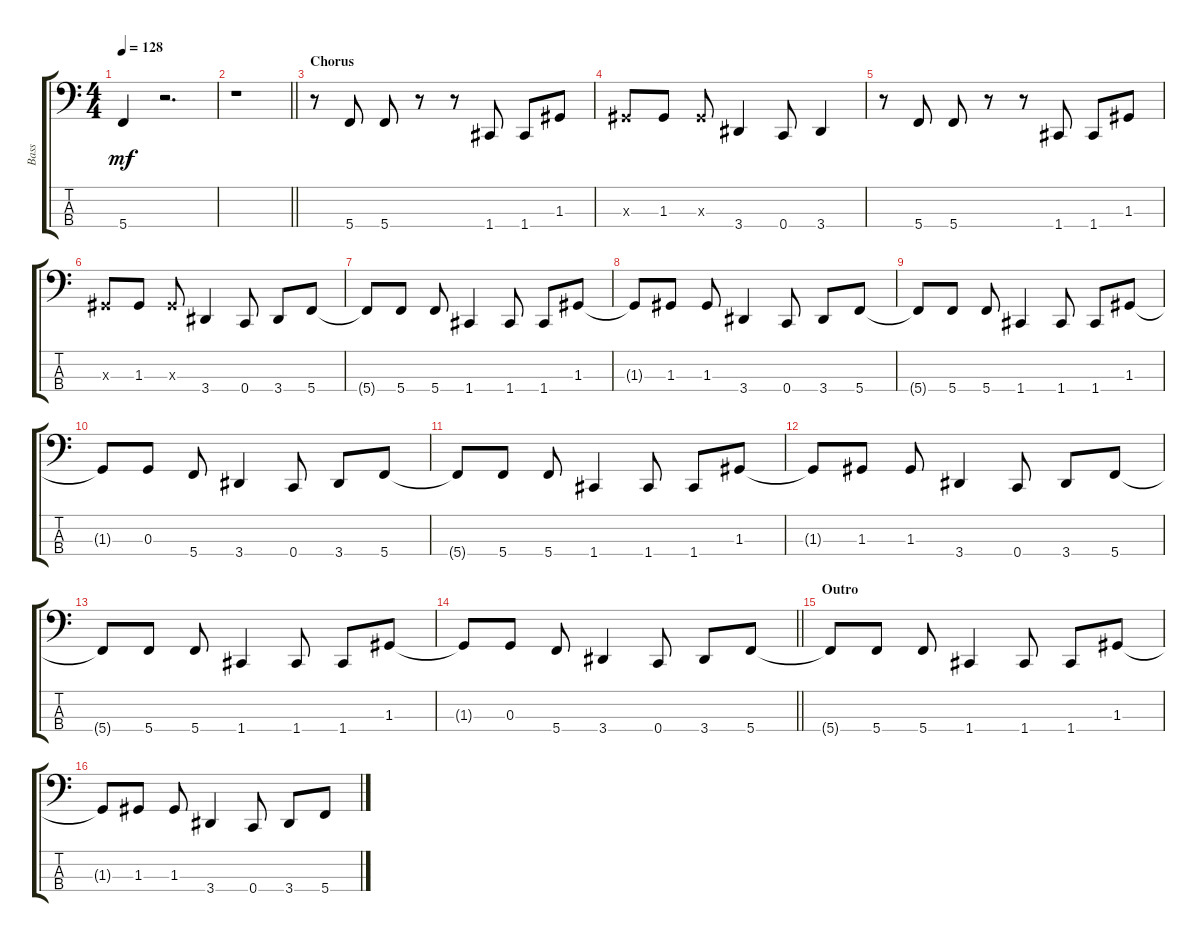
\track ("Bass" "Bass") {instrument electricbasspick}
\staff {score tabs}
\tuning (F2 C2 G1 C1) {hide}
\ts (4 4)
\tempo 128
\clef f4
\ks c
5.4{t}.4{dy mf} r.2{d} |
\barLineRight lightlight
r.1 |
\section ("" "Chorus")
r.8 5.4.8 5.4.8 r.8 r.8 1.4.8 1.4.8 1.3.8 |
1.3{x}.8 1.3.8 1.3{x}.8 3.4.4 0.4.8 3.4.4 |
r.8 5.4.8 5.4.8 r.8 r.8 1.4.8 1.4.8 1.3.8 |
1.3{x}.8 1.3.8 1.3{x}.8 3.4.4 0.4.8 3.4.8 5.4.8 |
5.4{t}.8 5.4.8 5.4.8 1.4.4 1.4.8 1.4.8 1.3.8 |
1.3{t}.8 1.3.8 1.3.8 3.4.4 0.4.8 3.4.8 5.4.8 |
5.4{t}.8 5.4.8 5.4.8 1.4.4 1.4.8 1.4.8 1.3.8 |
1.3{t}.8 0.3.8 5.4.8 3.4.4 0.4.8 3.4.8 5.4.8 |
5.4{t}.8 5.4.8 5.4.8 1.4.4 1.4.8 1.4.8 1.3.8 |
1.3{t}.8 1.3.8 1.3.8 3.4.4 0.4.8 3.4.8 5.4.8 |
5.4{t}.8 5.4.8 5.4.8 1.4.4 1.4.8 1.4.8 1.3.8 |
\barLineRight lightlight
1.3{t}.8 0.3.8 5.4.8 3.4.4 0.4.8 3.4.8 5.4.8 |
\section ("" "Outro")
5.4{t}.8 5.4.8 5.4.8 1.4.4 1.4.8 1.4.8 1.3.8 |
1.3{t}.8 1.3.8 1.3.8 3.4.4 0.4.8 3.4.8 5.4.8
